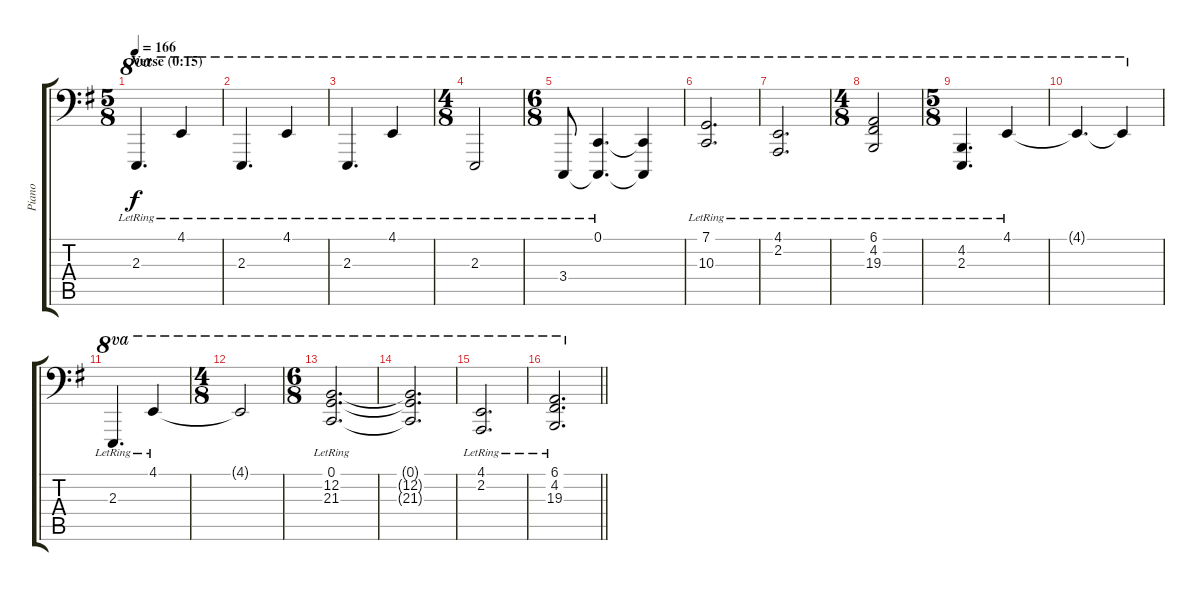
\track ("Piano" "Piano") {instrument acousticgrandpiano}
\staff {score tabs}
\tuning (C3 G2 D2 A1 E1 B0) {hide}
\ts (5 8)
\section ("" "Verse (0:15)")
\tempo 166
\clef f4
\ks g
2.3{lr}.4{d ot 8va dy f} 4.1{lr}.4{ot 8va} |
2.3{lr}.4{d ot 8va} 4.1{lr}.4{ot 8va} |
2.3{lr}.4{d ot 8va} 4.1{lr}.4{ot 8va} |
\ts (4 8)
2.3{lr}.2{ot 8va} |
\ts (6 8)
3.4{lr}.8{ot 8va} (0.1{lr} 3.4{t}).4{d ot 8va} (0.1{t} 3.4{t}).4{ot 8va} |
(7.1{lr} 10.3{lr}).2{d ot 8va} |
(4.1{lr} 2.2{lr}).2{d ot 8va} |
\ts (4 8)
(6.1{lr} 4.2{lr} 19.3{lr}).2{ot 8va} |
\ts (5 8)
(4.2{lr} 2.3{lr}).4{d ot 8va} 4.1{lr}.4{ot 8va} |
4.1{t}.4{d ot 8va} 4.1{t}.4{ot 8va} |
2.3{lr}.4{d ot 8va} 4.1{lr}.4{ot 8va} |
\ts (4 8)
4.1{t}.2{ot 8va} |
\ts (6 8)
(0.1{lr} 12.2{lr} 21.3{lr}).2{d ot 8va} |
(0.1{t} 12.2{t} 21.3{t}).2{d ot 8va} |
(4.1{lr} 2.2{lr}).2{d ot 8va} |
\barLineRight lightlight
(6.1{lr} 4.2{lr} 19.3{lr}).2{d ot 8va}
